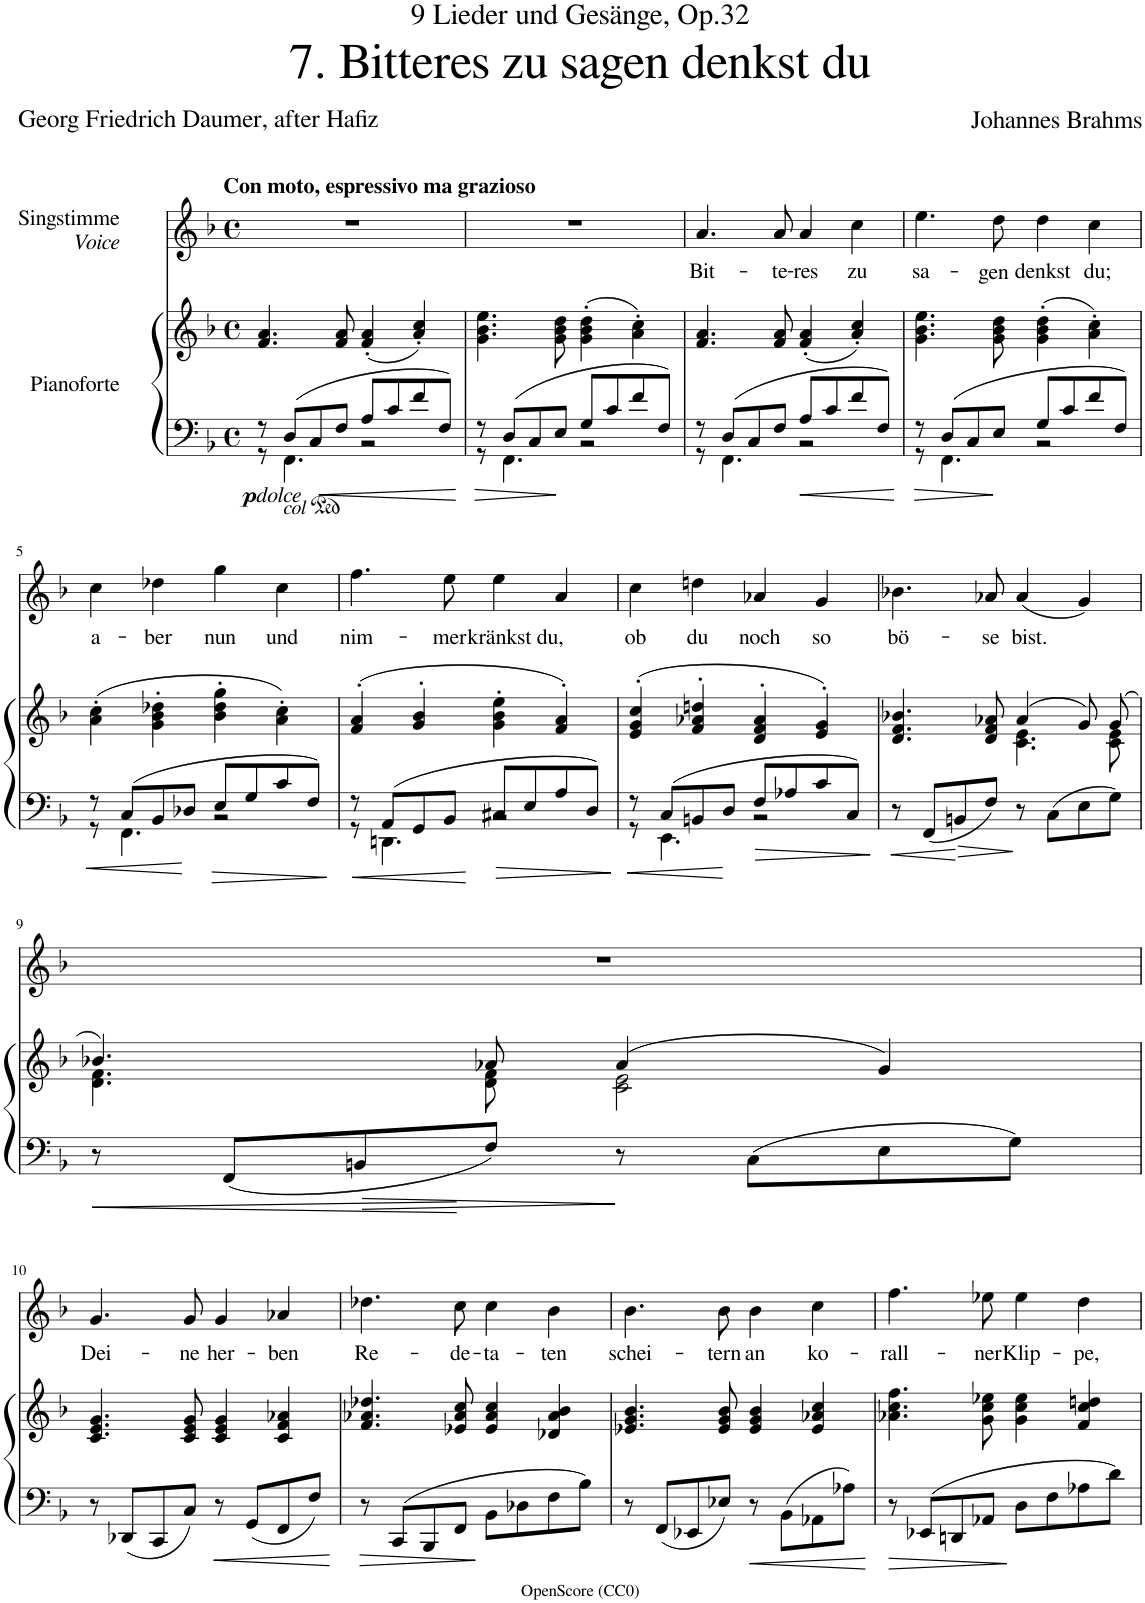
**kern	**kern	**dynam	**kern	**text
*part2	*part2	*part2	*part1	*part1
*staff3	*staff2	*staff2/3	*staff1	*staff1
*I"Pianoforte	*	*	*I"Singstimme Voice	*
*I'Pno	*	*	*	*
*clefF4	*clefG2	*	*clefG2	*
*k[b-]	*k[b-]	*	*k[b-]	*
*M4/4	*M4/4	*	*M4/4	*
*met(c)	*met(c)	*	*met(c)	*
=1	=1	=1	=1	=1
*^	*	*	*	*
!	!	!	!	!LO:TX:a:B:t=Con moto, espressivo ma grazioso	!
!	!	!	!LO:DY:b=2	!	!
!	!	!	!LO:DY:n=1:b=2	!	!
8r	8r	4.f/ 4.a/	p other-dynamics	1r	.
8D/L	4.FF\	.	.	.	.
8C/	.	.	.	.	.
8F/J	.	8f/ 8a/	.	.	.
8A/L	2r	(4f/' 4a/'	.	.	.
8c/	.	.	.	.	.
8f/	.	4a/' 4cc/')	.	.	.
8F/J	.	.	.	.	.
=2	=2	=2	=2	=2	=2
8r	8r	4.g\ 4.b-\ 4.ee\	.	1r	.
8D/L	4.FF\	.	.	.	.
8C/	.	.	.	.	.
8E/J	.	8g\ 8b-\ 8dd\	.	.	.
8G/L	2r	(4g\' 4b-\' 4dd\'	.	.	.
8c/	.	.	.	.	.
8f/	.	4a\' 4cc\')	.	.	.
8F/J	.	.	.	.	.
=3	=3	=3	=3	=3	=3
!	!	!	!	!	!LO:LY:b
8r	8r	4.f/ 4.a/	.	4.a/	Bit-
8D/L	4.FF\	.	.	.	.
8C/	.	.	.	.	.
!	!	!	!	!	!LO:LY:b
8F/J	.	8f/ 8a/	.	8a/	-te-
!	!	!	!	!	!LO:LY:b
8A/L	2r	(<4f/' 4a/'	.	4a/	-res
8c/	.	.	.	.	.
!	!	!	!	!	!LO:LY:b
8f/	.	4a/' 4cc/')	.	4cc\	zu
8F/J	.	.	.	.	.
=4	=4	=4	=4	=4	=4
!	!	!	!	!	!LO:LY:b
8r	8r	4.g\ 4.b-\ 4.ee\	.	4.ee\	sa-
8D/L	4.FF\	.	.	.	.
8C/	.	.	.	.	.
!	!	!	!	!	!LO:LY:b
8E/J	.	8g\ 8b-\ 8dd\	.	8dd\	-gen
!	!	!	!	!	!LO:LY:b
8G/L	2r	(4g\' 4b-\' 4dd\'	.	4dd\	denkst
8c/	.	.	.	.	.
!	!	!	!	!	!LO:LY:b
8f/	.	4a\' 4cc\')	.	4cc\	du;
8F/J	.	.	.	.	.
!!LO:LB:g=z
=5	=5	=5	=5	=5	=5
!	!	!	!	!	!LO:LY:b
8r	8r	(4a\' 4cc\'	.	4cc\	a-
8C/L	4.FF\	.	.	.	.
!	!	!	!	!	!LO:LY:b
8BB-/	.	4g\' 4b-\' 4dd-X\'	.	4dd-X\	-ber
8D-X/J	.	.	.	.	.
!	!	!	!	!	!LO:LY:b
8E/L	2r	4b-\' 4dd-\' 4gg\'	.	4gg\	nun
8G/	.	.	.	.	.
!	!	!	!	!	!LO:LY:b
8c/	.	4a\' 4cc\')	.	4cc\	und
8F/J	.	.	.	.	.
=6	=6	=6	=6	=6	=6
!	!	!	!	!	!LO:LY:b
8r	8r	(4f/'> 4a/'>	.	4.ff\	nim-
8AA/L	4.DDn\	.	.	.	.
8GG/	.	4g/'> 4b-/'>	.	.	.
!	!	!	!	!	!LO:LY:b
8BB-/J	.	.	.	8ee\	-mer
!	!	!	!	!	!LO:LY:b
8C#X/L	2r	4g\'> 4b-\'> 4ee\'>	.	4ee\	kränkst du,
8E/	.	.	.	.	.
8A/	.	4f/'> 4a/'>)	.	4a/	.
8D/J	.	.	.	.	.
=7	=7	=7	=7	=7	=7
!	!	!	!	!	!LO:LY:b
8r	8r	(>4e/'> 4g/'> 4cc/'>	.	4cc\	ob
8C/L	4.EE\	.	.	.	.
!	!	!	!	!	!LO:LY:b
8BBn/	.	4f/'> 4a-X/'> 4ddn/'>	.	4ddn\	du
8D/J	.	.	.	.	.
!	!	!	!	!	!LO:LY:b
8F/L	2r	4d/'> 4f/'> 4a-/'>	.	4a-X/	noch
8A-X/	.	.	.	.	.
!	!	!	!	!	!LO:LY:b
8c/	.	4e/'> 4g/'>)	.	4g/	so
8C/J	.	.	.	.	.
*v	*v	*	*	*	*
=8	=8	=8	=8	=8
*	*^	*	*	*
!	!	!	!	!	!LO:LY:b
8r	4.d/ 4.f/ 4.b-X/	2ryy	.	4.b-X\	bö-
8FF/L	.	.	.	.	.
8BBn/	.	.	.	.	.
!	!	!	!	!	!LO:LY:b
8F/J	8d/ 8f/ 8a-X/	.	.	8a-X/	-se
!	!	!	!	!	!LO:LY:b
8r	(4a-/	4.c\ 4.e\	.	(4a-/	bist.
8C\L	.	.	.	.	.
8E\	8g/L)	.	.	4g/)	.
8G\J	(8g/J	8c\ 8e\	.	.	.
!!LO:LB:g=z
=9	=9	=9	=9	=9	=9
8r	4.b-X/)	4.d\ 4.f\	.	1r	.
8FF/L	.	.	.	.	.
8BBn/	.	.	.	.	.
8F/J	8a-X/	8d\ 8f\	.	.	.
8r	(4a-/	2c\ 2e\	.	.	.
8C\L	.	.	.	.	.
8E\	4g/)	.	.	.	.
8G\J	.	.	.	.	.
*	*v	*v	*	*	*
!!LO:LB:g=z
=10	=10	=10	=10	=10
!	!	!	!	!LO:LY:b
8r	4.c/ 4.e/ 4.g/	.	4.g/	Dei-
8DD-X/L	.	.	.	.
8CC/	.	.	.	.
!	!	!	!	!LO:LY:b
8C/J	8c/ 8e/ 8g/	.	8g/	-ne
!	!	!	!	!LO:LY:b
8r	4c/ 4e/ 4g/	.	4g/	her-
8GG/L	.	.	.	.
!	!	!	!	!LO:LY:b
8FF/	4c/ 4f/ 4a-X/	.	4a-X/	-ben
8F/J	.	.	.	.
=11	=11	=11	=11	=11
!	!	!	!	!LO:LY:b
8r	4.f/ 4.a-X/ 4.dd-X/	.	4.dd-X\	Re-
8CC/L	.	.	.	.
8BBB-/	.	.	.	.
!	!	!	!	!LO:LY:b
8FF/J	8e-X/ 8a-/ 8cc/	.	8cc\	-de-
!	!	!	!	!LO:LY:b
8BB-\L	4e-/ 4a-/ 4cc/	.	4cc\	-ta-
8D-X\	.	.	.	.
!	!	!	!	!LO:LY:b
8F\	4d-X/ 4a-/ 4b-/	.	4b-\	-ten
8B-\J	.	.	.	.
=12	=12	=12	=12	=12
!	!	!	!	!LO:LY:b
8r	4.e-X/ 4.g/ 4.b-/	.	4.b-\	schei-
8FF/L	.	.	.	.
8EE-X/	.	.	.	.
!	!	!	!	!LO:LY:b
8E-X/J	8e-/ 8g/ 8b-/	.	8b-\	-tern
!	!	!	!	!LO:LY:b
8r	4e-/ 4g/ 4b-/	.	4b-\	an
8BB-\L	.	.	.	.
!	!	!	!	!LO:LY:b
8AA-X\	4e-/ 4a-X/ 4cc/	.	4cc\	ko-
8A-X\J	.	.	.	.
=13	=13	=13	=13	=13
!	!	!	!	!LO:LY:b
8r	4.a-X\ 4.cc\ 4.ff\	.	4.ff\	-rall-
8EE-X/L	.	.	.	.
8DDn/	.	.	.	.
!	!	!	!	!LO:LY:b
8AA-X/J	8g\ 8cc\ 8ee-X\	.	8ee-X\	-ner
!	!	!	!	!LO:LY:b
8D\L	4g\ 4cc\ 4ee-\	.	4ee-\	Klip-
8F\	.	.	.	.
!	!	!	!	!LO:LY:b
8A-X\	4f/ 4cc/ 4ddn/	.	4dd\	-pe,
8d\J	.	.	.	.
=	=	=	=	=
*-	*-	*-	*-	*-
